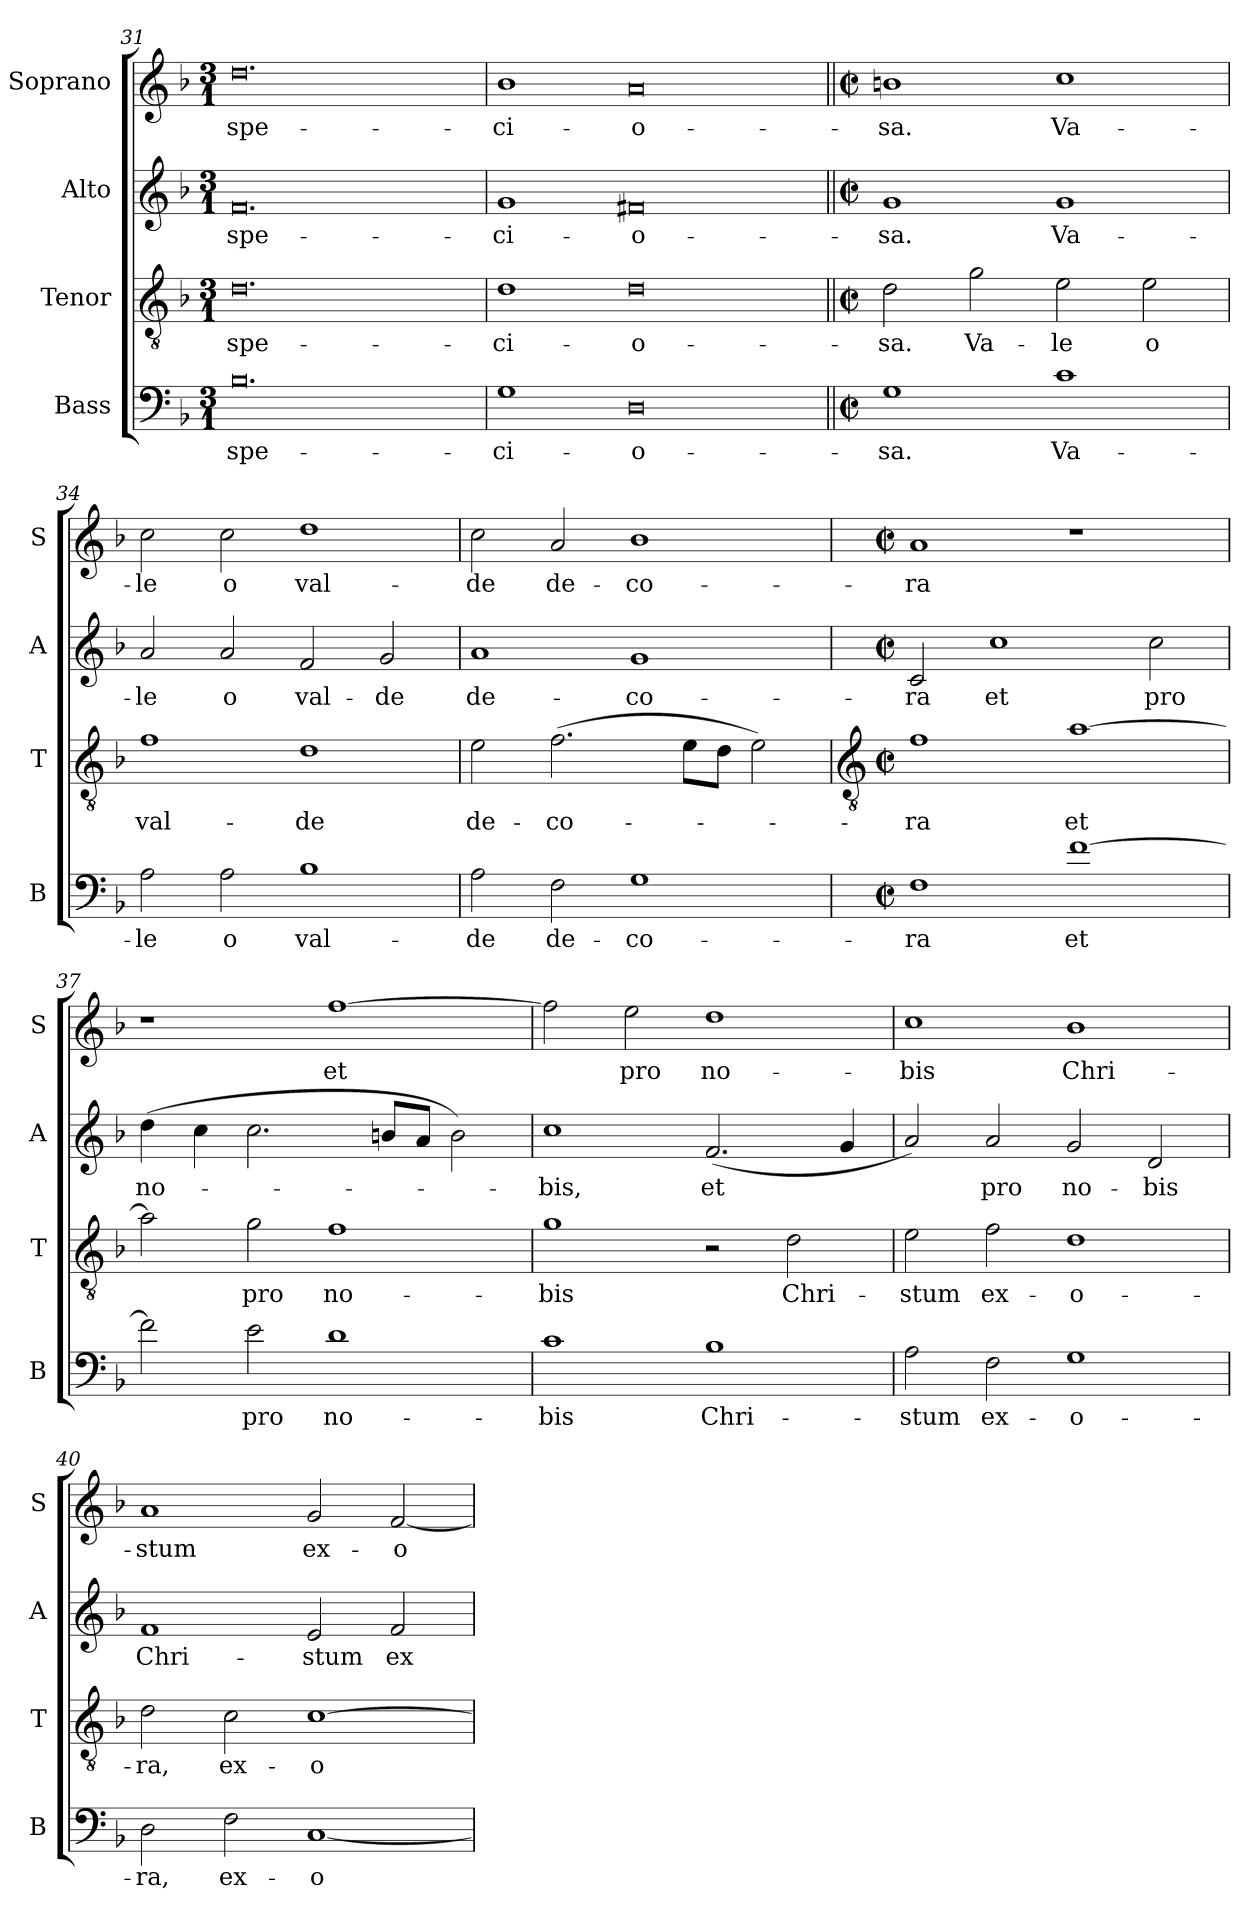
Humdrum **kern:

**kern	**text	**kern	**text	**kern	**text	**kern	**text
*part4	*part4	*part3	*part3	*part2	*part2	*part1	*part1
*staff4	*staff4	*staff3	*staff3	*staff2	*staff2	*staff1	*staff1
*I"Bass	*	*I"Tenor	*	*I"Alto	*	*I"Soprano	*
*I'B	*	*I'T	*	*I'A	*	*I'S	*
*clefF4	*	*clefGv2	*	*clefG2	*	*clefG2	*
*k[b-]	*	*k[b-]	*	*k[b-]	*	*k[b-]	*
*F:	*	*F:	*	*F:	*	*F:	*
*M3/1	*	*M3/1	*	*M3/1	*	*M3/1	*
=31	=31	=31	=31	=31	=31	=31	=31
!	!LO:LY:b	!	!LO:LY:b	!	!LO:LY:b	!	!LO:LY:b
0.B-	spe-	0.d	spe-	0.f	spe-	0.dd	spe-
=32	=32	=32	=32	=32	=32	=32	=32
!	!LO:LY:b	!	!LO:LY:b	!	!LO:LY:b	!	!LO:LY:b
1G	-ci-	1d	-ci-	1g	-ci-	1b-	-ci-
!	!LO:LY:b	!	!LO:LY:b	!	!LO:LY:b	!	!LO:LY:b
0D	-o-	0d	-o-	0f#X	-o-	0a	-o-
=33||	=33||	=33||	=33||	=33||	=33||	=33||	=33||
*M4/2	*	*M4/2	*	*M4/2	*	*M4/2	*
*met(c|)	*	*met(c|)	*	*met(c|)	*	*met(c|)	*
!	!LO:LY:b	!	!LO:LY:b	!	!LO:LY:b	!	!LO:LY:b
1G	-sa.	2d	-sa.	1g	-sa.	1bn	-sa.
!	!	!	!LO:LY:b	!	!	!	!
.	.	2g	Va-	.	.	.	.
!	!LO:LY:b	!	!LO:LY:b	!	!LO:LY:b	!	!LO:LY:b
1c	Va-	2e	-le	1g	Va-	1cc	Va-
!	!	!	!LO:LY:b	!	!	!	!
.	.	2e	o	.	.	.	.
=34	=34	=34	=34	=34	=34	=34	=34
!	!LO:LY:b	!	!LO:LY:b	!	!LO:LY:b	!	!LO:LY:b
2A	-le	1f	val-	2a	-le	2cc	-le
!	!LO:LY:b	!	!	!	!LO:LY:b	!	!LO:LY:b
2A	o	.	.	2a	o	2cc	o
!	!LO:LY:b	!	!LO:LY:b	!	!LO:LY:b	!	!LO:LY:b
1B-	val-	1d	-de	2f	val-	1dd	val-
!	!	!	!	!	!LO:LY:b	!	!
.	.	.	.	2g	-de	.	.
=35	=35	=35	=35	=35	=35	=35	=35
!	!LO:LY:b	!	!LO:LY:b	!	!LO:LY:b	!	!LO:LY:b
2A	-de	2e	de-	1a	de-	2cc	-de
!	!LO:LY:b	!	!LO:LY:b	!	!	!	!LO:LY:b
2F	de-	(>2.f	-co-	.	.	2a	de-
!	!LO:LY:b	!	!	!	!LO:LY:b	!	!LO:LY:b
1G	-co-	.	.	1g	-co-	1b-	-co-
.	.	8eL	.	.	.	.	.
.	.	8dJ	.	.	.	.	.
.	.	2e)	.	.	.	.	.
!!LO:LB:g=z
=36	=36	=36	=36	=36	=36	=36	=36
*	*	*clefGv2	*	*	*	*	*
*M4/2	*	*M4/2	*	*M4/2	*	*M4/2	*
*met(c|)	*	*met(c|)	*	*met(c|)	*	*met(c|)	*
!	!LO:LY:b	!	!LO:LY:b	!	!LO:LY:b	!	!LO:LY:b
1F	-ra	1f	ra	2c	-ra	1a	-ra
!	!	!	!	!	!LO:LY:b	!	!
.	.	.	.	1cc	et	.	.
!	!LO:LY:b	!	!LO:LY:b	!	!	!	!
[1f	et	[1a	et	.	.	1r	.
!	!	!	!	!	!LO:LY:b	!	!
.	.	.	.	2cc	pro	.	.
=37	=37	=37	=37	=37	=37	=37	=37
!	!	!	!	!	!LO:LY:b	!	!
2f]	.	2a]	.	(>4dd	no-	1r	.
.	.	.	.	4cc	.	.	.
!	!LO:LY:b	!	!LO:LY:b	!	!	!	!
2e	pro	2g	pro	2.cc	.	.	.
!	!LO:LY:b	!	!LO:LY:b	!	!	!	!LO:LY:b
1d	no-	1f	no-	.	.	[1ff	et
.	.	.	.	8bnL	.	.	.
.	.	.	.	8aJ	.	.	.
.	.	.	.	2b)	.	.	.
=38	=38	=38	=38	=38	=38	=38	=38
!	!LO:LY:b	!	!LO:LY:b	!	!LO:LY:b	!	!
1c	-bis	1g	-bis	1cc	bis,	2ff]	.
!	!	!	!	!	!	!	!LO:LY:b
.	.	.	.	.	.	2ee	pro
!	!LO:LY:b	!	!	!	!LO:LY:b	!	!LO:LY:b
1B-	Chri-	2r	.	(<2.f	et	1dd	no-
!	!	!	!LO:LY:b	!	!	!	!
.	.	2d	Chri-	.	.	.	.
.	.	.	.	4g	.	.	.
=39	=39	=39	=39	=39	=39	=39	=39
!	!LO:LY:b	!	!LO:LY:b	!	!	!	!LO:LY:b
2A	-stum	2e	-stum	2a)	.	1cc	-bis
!	!LO:LY:b	!	!LO:LY:b	!	!LO:LY:b	!	!
2F	ex-	2f	ex-	2a	pro	.	.
!	!LO:LY:b	!	!LO:LY:b	!	!LO:LY:b	!	!LO:LY:b
1G	-o-	1d	-o-	2g	no-	1b-	Chri-
!	!	!	!	!	!LO:LY:b	!	!
.	.	.	.	2d	-bis	.	.
=40	=40	=40	=40	=40	=40	=40	=40
!	!LO:LY:b	!	!LO:LY:b	!	!LO:LY:b	!	!LO:LY:b
2D	-ra,	2d	-ra,	1f	Chri-	1a	-stum
!	!LO:LY:b	!	!LO:LY:b	!	!	!	!
2F	ex-	2c	ex-	.	.	.	.
!	!LO:LY:b	!	!LO:LY:b	!	!LO:LY:b	!	!LO:LY:b
[1C	-o-	[1c	-o-	2e	-stum	2g	ex-
!	!	!	!	!	!LO:LY:b	!	!LO:LY:b
.	.	.	.	2f	ex-	[2f	-o-
=	=	=	=	=	=	=	=
*-	*-	*-	*-	*-	*-	*-	*-
